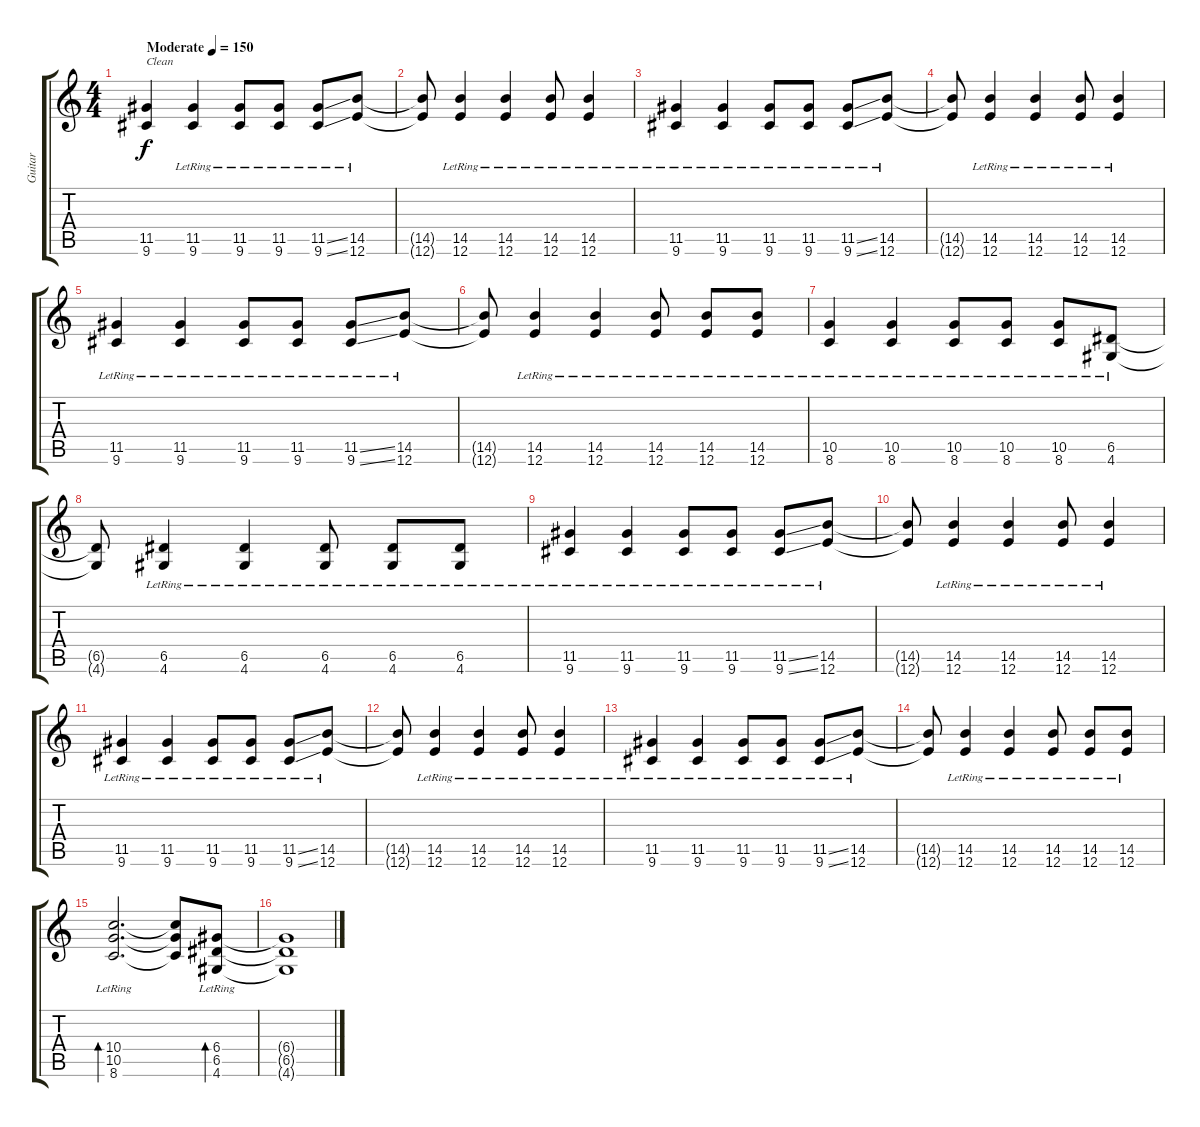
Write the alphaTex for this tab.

\track ("Guitar" "Guitar") {instrument acousticguitarnylon}
\staff {score tabs}
\tuning (E4 B3 G3 D3 A2 E2) {hide}
\ts (4 4)
\tempo (150 "Moderate")
\clef g2
\ks c
(11.5 9.6).4{txt "Clean" dy f volume 12 instrument acousticguitarnylon} (11.5{lr} 9.6{lr}).4 (11.5{lr} 9.6{lr}).8 (11.5{lr} 9.6{lr}).8 (11.5{ss lr} 9.6{ss lr}).8 (14.5{lr} 12.6{lr}).8 |
(14.5{t} 12.6{t}).8 (14.5{lr} 12.6{lr}).4 (14.5{lr} 12.6{lr}).4 (14.5{lr} 12.6{lr}).8 (14.5{lr} 12.6{lr}).4 |
(11.5{lr} 9.6{lr}).4 (11.5{lr} 9.6{lr}).4 (11.5{lr} 9.6{lr}).8 (11.5{lr} 9.6{lr}).8 (11.5{ss lr} 9.6{ss lr}).8 (14.5{lr} 12.6{lr}).8 |
(14.5{t} 12.6{t}).8 (14.5{lr} 12.6{lr}).4 (14.5{lr} 12.6{lr}).4 (14.5{lr} 12.6{lr}).8 (14.5{lr} 12.6{lr}).4 |
(11.5{lr} 9.6{lr}).4 (11.5{lr} 9.6{lr}).4 (11.5{lr} 9.6{lr}).8 (11.5{lr} 9.6{lr}).8 (11.5{ss lr} 9.6{ss lr}).8 (14.5{lr} 12.6{lr}).8 |
(14.5{t} 12.6{t}).8 (14.5{lr} 12.6{lr}).4 (14.5{lr} 12.6{lr}).4 (14.5{lr} 12.6{lr}).8 (14.5{lr} 12.6{lr}).8 (14.5{lr} 12.6{lr}).8 |
(10.5{lr} 8.6{lr}).4 (10.5{lr} 8.6{lr}).4 (10.5{lr} 8.6{lr}).8 (10.5{lr} 8.6{lr}).8 (10.5{lr} 8.6{lr}).8 (6.5{lr} 4.6{lr}).8 |
(6.5{t} 4.6{t}).8 (6.5{lr} 4.6{lr}).4 (6.5{lr} 4.6{lr}).4 (6.5{lr} 4.6{lr}).8 (6.5{lr} 4.6{lr}).8 (6.5{lr} 4.6{lr}).8 |
(11.5{lr} 9.6{lr}).4 (11.5{lr} 9.6{lr}).4 (11.5{lr} 9.6{lr}).8 (11.5{lr} 9.6{lr}).8 (11.5{ss lr} 9.6{ss lr}).8 (14.5{lr} 12.6{lr}).8 |
(14.5{t} 12.6{t}).8 (14.5{lr} 12.6{lr}).4 (14.5{lr} 12.6{lr}).4 (14.5{lr} 12.6{lr}).8 (14.5{lr} 12.6{lr}).4 |
(11.5{lr} 9.6{lr}).4 (11.5{lr} 9.6{lr}).4 (11.5{lr} 9.6{lr}).8 (11.5{lr} 9.6{lr}).8 (11.5{ss lr} 9.6{ss lr}).8 (14.5{lr} 12.6{lr}).8 |
(14.5{t} 12.6{t}).8 (14.5{lr} 12.6{lr}).4 (14.5{lr} 12.6{lr}).4 (14.5{lr} 12.6{lr}).8 (14.5{lr} 12.6{lr}).4 |
(11.5{lr} 9.6{lr}).4 (11.5{lr} 9.6{lr}).4 (11.5{lr} 9.6{lr}).8 (11.5{lr} 9.6{lr}).8 (11.5{ss lr} 9.6{ss lr}).8 (14.5{lr} 12.6{lr}).8 |
(14.5{t} 12.6{t}).8 (14.5{lr} 12.6{lr}).4 (14.5{lr} 12.6{lr}).4 (14.5{lr} 12.6{lr}).8 (14.5{lr} 12.6{lr}).8 (14.5{lr} 12.6{lr}).8 |
(10.4{lr} 10.5{lr} 8.6{lr}).2{d bd 240} (10.4{t} 10.5{t} 8.6{t}).8 (6.4{lr} 6.5{lr} 4.6{lr}).8{bd 240} |
(6.4{t} 6.5{t} 4.6{t}).1
